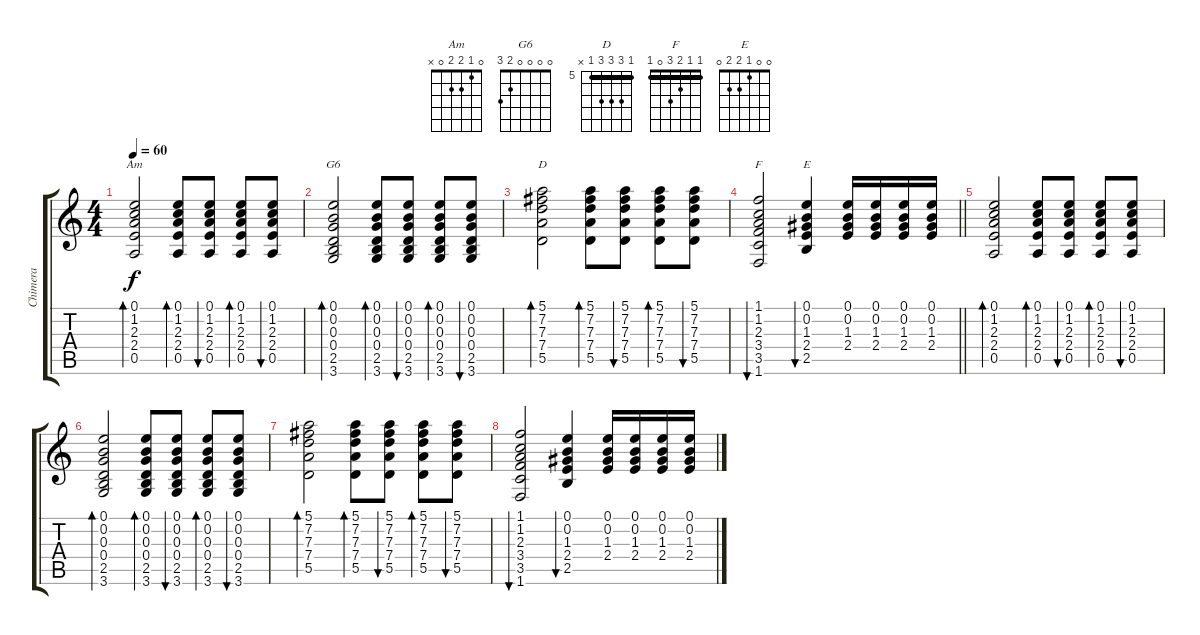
\track ("Chimera" "Chimera") {instrument electricguitarjazz}
\staff {score tabs}
\tuning (E4 B3 G3 D3 A2 E2) {hide}
\chord ("Am" 0 1 2 2 0 x)
\chord ("G6" 0 0 0 0 2 3)
\chord ("D" 5 7 7 7 5 x) {firstfret 5 barre 5}
\chord ("F" 1 1 2 3 0 1) {barre 1}
\chord ("E" 0 0 1 2 2 0)
\ts (4 4)
\tempo 60
\clef g2
\ks c
(0.1 1.2 2.3 2.4 0.5).2{bd 240 ch "Am" dy f} (0.1 1.2 2.3 2.4 0.5).8{bd 60} (0.1 1.2 2.3 2.4 0.5).8{bu 60} (0.1 1.2 2.3 2.4 0.5).8{bd 60} (0.1 1.2 2.3 2.4 0.5).8{bu 60} |
(0.1 0.2 0.3 0.4 2.5 3.6).2{bd 240 ch "G6"} (0.1 0.2 0.3 0.4 2.5 3.6).8{bd 60} (0.1 0.2 0.3 0.4 2.5 3.6).8{bu 60} (0.1 0.2 0.3 0.4 2.5 3.6).8{bd 60} (0.1 0.2 0.3 0.4 2.5 3.6).8{bu 60} |
(5.1 7.2 7.3 7.4 5.5).2{bd 240 ch "D"} (5.1 7.2 7.3 7.4 5.5).8{bd 60} (5.1 7.2 7.3 7.4 5.5).8{bu 60} (5.1 7.2 7.3 7.4 5.5).8{bd 60} (5.1 7.2 7.3 7.4 5.5).8{bu 60} |
\barLineRight lightlight
(1.1 1.2 2.3 3.4 3.5 1.6).2{bu 240 ch "F"} (0.1 0.2 1.3 2.4 2.5).4{bu 480 ch "E"} (0.1 0.2 1.3 2.4).16 (0.1 0.2 1.3 2.4).16 (0.1 0.2 1.3 2.4).16 (0.1 0.2 1.3 2.4).16 |
(0.1 1.2 2.3 2.4 0.5).2{bd 240} (0.1 1.2 2.3 2.4 0.5).8{bd 60} (0.1 1.2 2.3 2.4 0.5).8{bu 60} (0.1 1.2 2.3 2.4 0.5).8{bd 60} (0.1 1.2 2.3 2.4 0.5).8{bu 60} |
(0.1 0.2 0.3 0.4 2.5 3.6).2{bd 240} (0.1 0.2 0.3 0.4 2.5 3.6).8{bd 60} (0.1 0.2 0.3 0.4 2.5 3.6).8{bu 60} (0.1 0.2 0.3 0.4 2.5 3.6).8{bd 60} (0.1 0.2 0.3 0.4 2.5 3.6).8{bu 60} |
(5.1 7.2 7.3 7.4 5.5).2{bd 240} (5.1 7.2 7.3 7.4 5.5).8{bd 60} (5.1 7.2 7.3 7.4 5.5).8{bu 60} (5.1 7.2 7.3 7.4 5.5).8{bd 60} (5.1 7.2 7.3 7.4 5.5).8{bu 60} |
(1.1 1.2 2.3 3.4 3.5 1.6).2{bu 240} (0.1 0.2 1.3 2.4 2.5).4{bu 480} (0.1 0.2 1.3 2.4).16 (0.1 0.2 1.3 2.4).16 (0.1 0.2 1.3 2.4).16 (0.1 0.2 1.3 2.4).16
